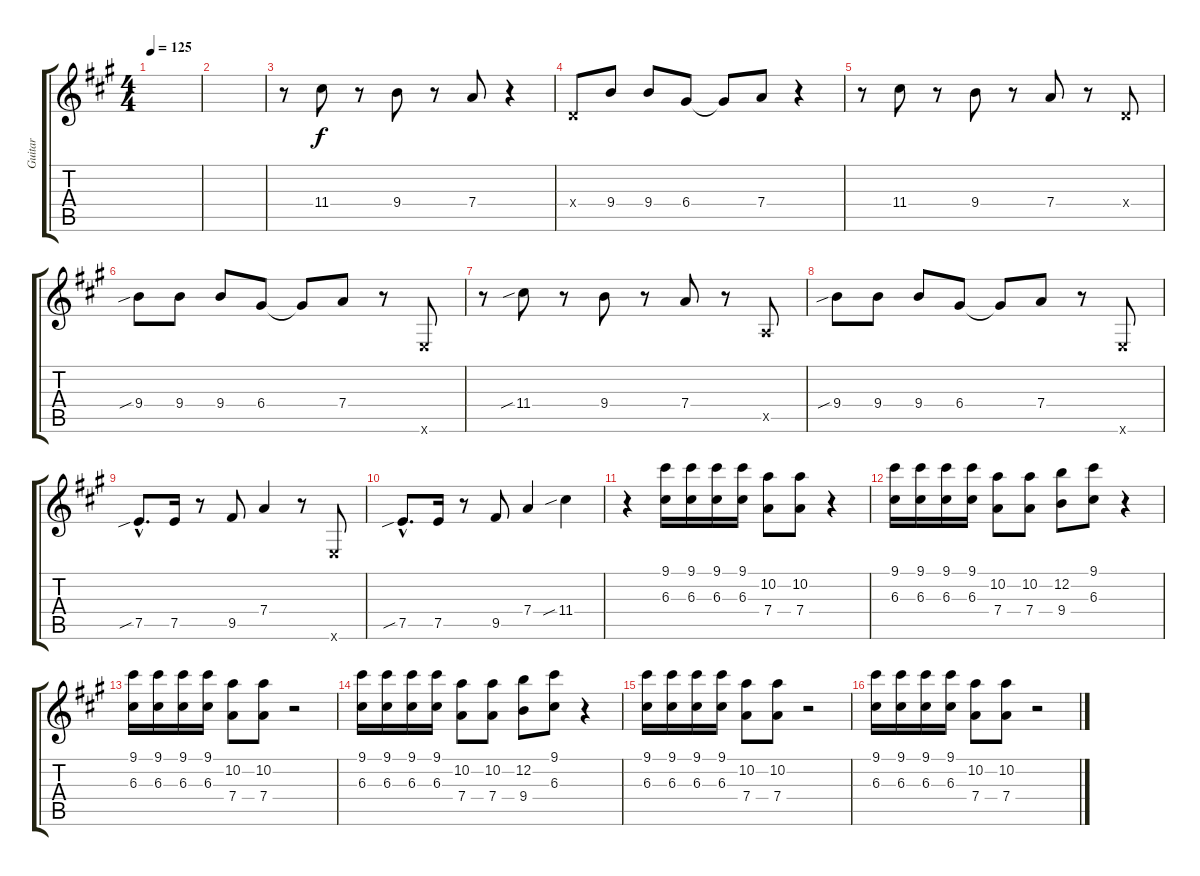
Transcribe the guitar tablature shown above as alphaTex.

\track ("Guitar" "Guitar") {instrument electricguitarclean}
\staff {score tabs}
\tuning (E4 B3 G3 D3 A2 E2) {hide}
\ts (4 4)
\tempo 125
\clef g2
\ks a
|
|
r.8 11.4.8 r.8 9.4.8 r.8 7.4.8 r.4 |
0.4{x}.8 9.4.8 9.4.8 6.4.8 6.4{t}.8 7.4.8 r.4 |
r.8 11.4.8 r.8 9.4.8 r.8 7.4.8 r.8 0.4{x}.8 |
9.4{sib}.8 9.4.8 9.4.8 6.4.8 6.4{t}.8 7.4.8 r.8 0.6{x}.8 |
r.8 11.4{sib}.8 r.8 9.4.8 r.8 7.4.8 r.8 0.5{x}.8 |
9.4{sib}.8 9.4.8 9.4.8 6.4.8 6.4{t}.8 7.4.8 r.8 0.6{x}.8 |
7.5{sib hac}.8{d volume 13} 7.5.16 r.8 9.5.8 7.4.4 r.8 0.6{x}.8 |
7.5{sib hac}.8{d} 7.5.16 r.8 9.5.8 7.4.4 11.4{sib}.4 |
r.4 (9.1 6.3).16 (9.1 6.3).16 (9.1 6.3).16 (9.1 6.3).16 (10.2 7.4).8 (10.2 7.4).8 r.4 |
(9.1 6.3).16 (9.1 6.3).16 (9.1 6.3).16 (9.1 6.3).16 (10.2 7.4).8 (10.2 7.4).8 (12.2 9.4).8 (9.1 6.3).8 r.4 |
(9.1 6.3).16 (9.1 6.3).16 (9.1 6.3).16 (9.1 6.3).16 (10.2 7.4).8 (10.2 7.4).8 r.2 |
(9.1 6.3).16 (9.1 6.3).16 (9.1 6.3).16 (9.1 6.3).16 (10.2 7.4).8 (10.2 7.4).8 (12.2 9.4).8 (9.1 6.3).8 r.4 |
(9.1 6.3).16 (9.1 6.3).16 (9.1 6.3).16 (9.1 6.3).16 (10.2 7.4).8 (10.2 7.4).8 r.2 |
(9.1 6.3).16 (9.1 6.3).16 (9.1 6.3).16 (9.1 6.3).16 (10.2 7.4).8 (10.2 7.4).8 r.2
